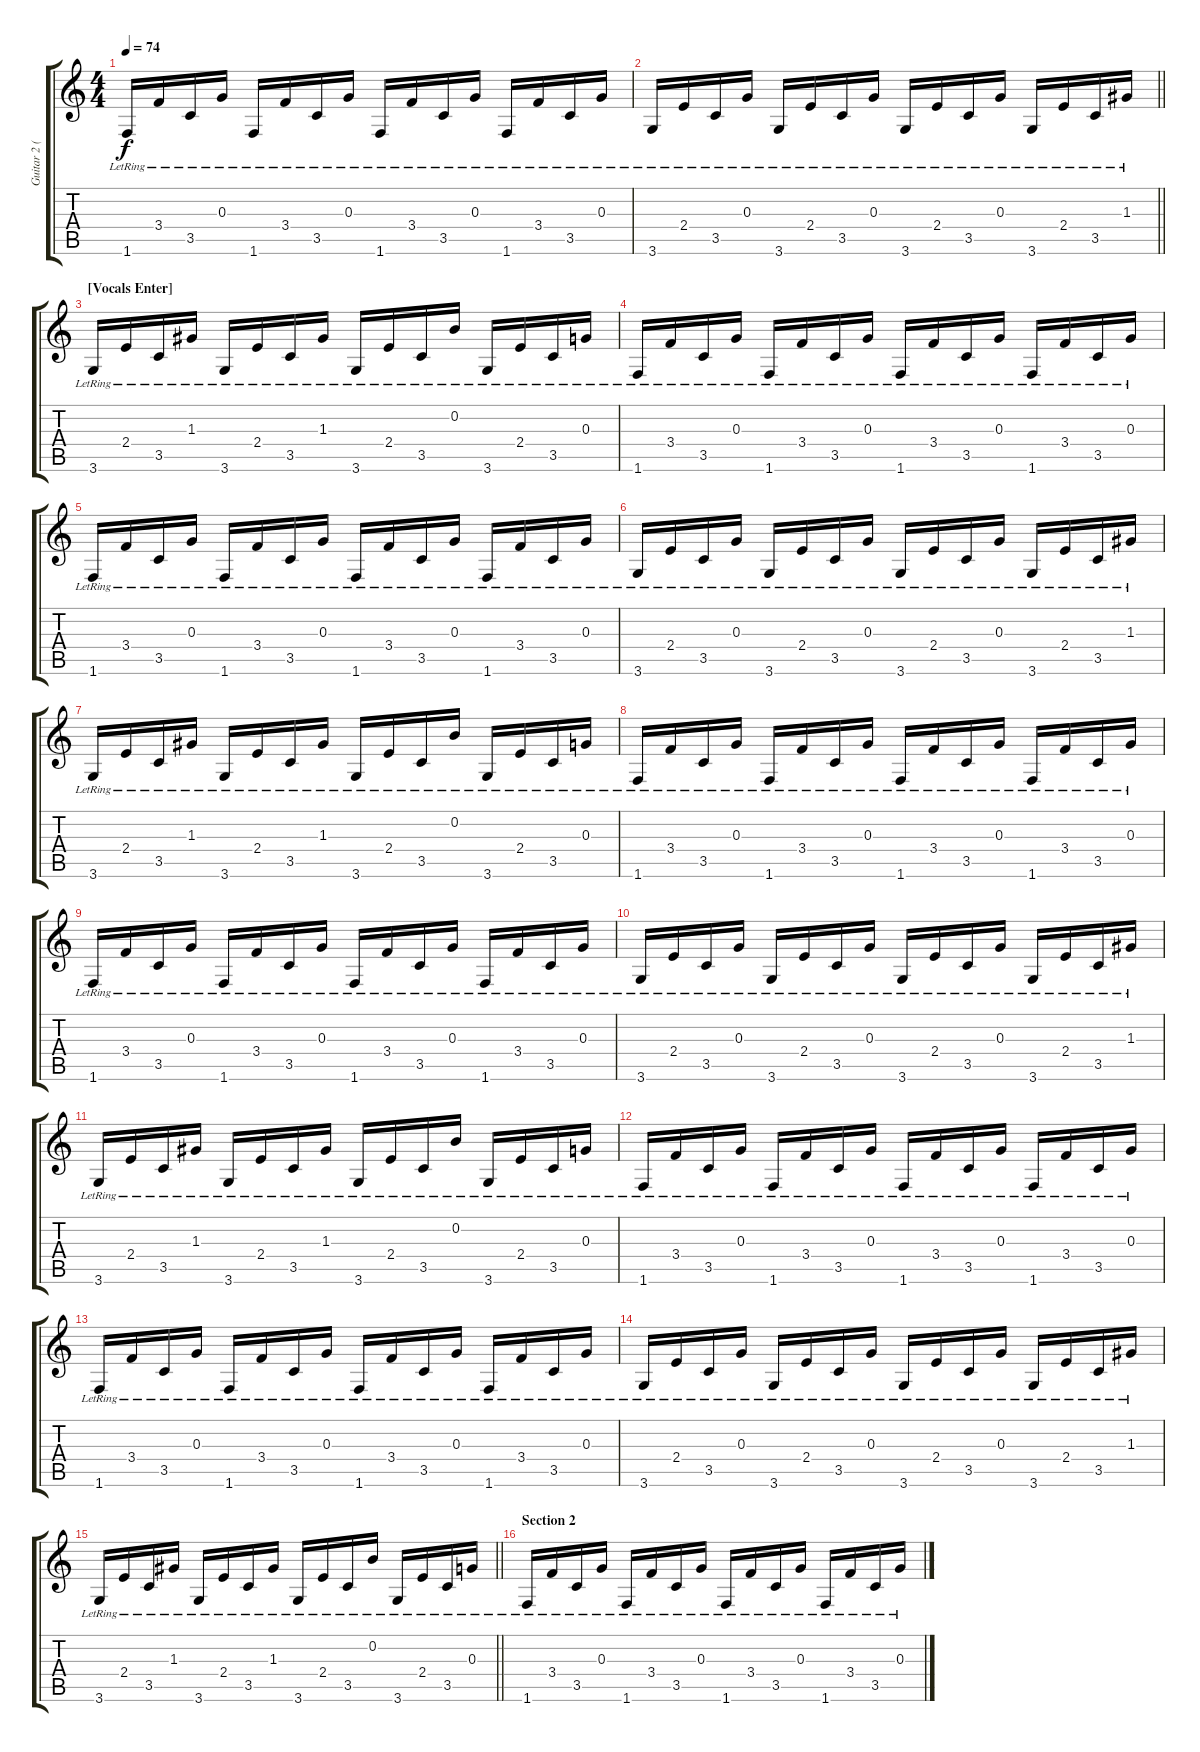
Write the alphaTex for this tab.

\track ("Guitar 2 (Acoustic, Fingerstyle)" "Guitar 2 (") {instrument acousticguitarsteel}
\staff {score tabs}
\tuning (E4 B3 G3 D3 A2 E2) {hide}
\ts (4 4)
\tempo 74
\clef g2
\ks c
1.6{lr}.16{dy f} 3.4{lr}.16 3.5{lr}.16 0.3{lr}.16 1.6{lr}.16 3.4{lr}.16 3.5{lr}.16 0.3{lr}.16 1.6{lr}.16 3.4{lr}.16 3.5{lr}.16 0.3{lr}.16 1.6{lr}.16 3.4{lr}.16 3.5{lr}.16 0.3{lr}.16 |
\barLineRight lightlight
3.6{lr}.16 2.4{lr}.16 3.5{lr}.16 0.3{lr}.16 3.6{lr}.16 2.4{lr}.16 3.5{lr}.16 0.3{lr}.16 3.6{lr}.16 2.4{lr}.16 3.5{lr}.16 0.3{lr}.16 3.6{lr}.16 2.4{lr}.16 3.5{lr}.16 1.3{lr}.16 |
\section ("" "[Vocals Enter]")
3.6{lr}.16 2.4{lr}.16 3.5{lr}.16 1.3{lr}.16 3.6{lr}.16 2.4{lr}.16 3.5{lr}.16 1.3{lr}.16 3.6{lr}.16 2.4{lr}.16 3.5{lr}.16 0.2{lr}.16 3.6{lr}.16 2.4{lr}.16 3.5{lr}.16 0.3{lr}.16 |
1.6{lr}.16 3.4{lr}.16 3.5{lr}.16 0.3{lr}.16 1.6{lr}.16 3.4{lr}.16 3.5{lr}.16 0.3{lr}.16 1.6{lr}.16 3.4{lr}.16 3.5{lr}.16 0.3{lr}.16 1.6{lr}.16 3.4{lr}.16 3.5{lr}.16 0.3{lr}.16 |
1.6{lr}.16 3.4{lr}.16 3.5{lr}.16 0.3{lr}.16 1.6{lr}.16 3.4{lr}.16 3.5{lr}.16 0.3{lr}.16 1.6{lr}.16 3.4{lr}.16 3.5{lr}.16 0.3{lr}.16 1.6{lr}.16 3.4{lr}.16 3.5{lr}.16 0.3{lr}.16 |
3.6{lr}.16 2.4{lr}.16 3.5{lr}.16 0.3{lr}.16 3.6{lr}.16 2.4{lr}.16 3.5{lr}.16 0.3{lr}.16 3.6{lr}.16 2.4{lr}.16 3.5{lr}.16 0.3{lr}.16 3.6{lr}.16 2.4{lr}.16 3.5{lr}.16 1.3{lr}.16 |
3.6{lr}.16 2.4{lr}.16 3.5{lr}.16 1.3{lr}.16 3.6{lr}.16 2.4{lr}.16 3.5{lr}.16 1.3{lr}.16 3.6{lr}.16 2.4{lr}.16 3.5{lr}.16 0.2{lr}.16 3.6{lr}.16 2.4{lr}.16 3.5{lr}.16 0.3{lr}.16 |
1.6{lr}.16 3.4{lr}.16 3.5{lr}.16 0.3{lr}.16 1.6{lr}.16 3.4{lr}.16 3.5{lr}.16 0.3{lr}.16 1.6{lr}.16 3.4{lr}.16 3.5{lr}.16 0.3{lr}.16 1.6{lr}.16 3.4{lr}.16 3.5{lr}.16 0.3{lr}.16 |
1.6{lr}.16 3.4{lr}.16 3.5{lr}.16 0.3{lr}.16 1.6{lr}.16 3.4{lr}.16 3.5{lr}.16 0.3{lr}.16 1.6{lr}.16 3.4{lr}.16 3.5{lr}.16 0.3{lr}.16 1.6{lr}.16 3.4{lr}.16 3.5{lr}.16 0.3{lr}.16 |
3.6{lr}.16 2.4{lr}.16 3.5{lr}.16 0.3{lr}.16 3.6{lr}.16 2.4{lr}.16 3.5{lr}.16 0.3{lr}.16 3.6{lr}.16 2.4{lr}.16 3.5{lr}.16 0.3{lr}.16 3.6{lr}.16 2.4{lr}.16 3.5{lr}.16 1.3{lr}.16 |
3.6{lr}.16 2.4{lr}.16 3.5{lr}.16 1.3{lr}.16 3.6{lr}.16 2.4{lr}.16 3.5{lr}.16 1.3{lr}.16 3.6{lr}.16 2.4{lr}.16 3.5{lr}.16 0.2{lr}.16 3.6{lr}.16 2.4{lr}.16 3.5{lr}.16 0.3{lr}.16 |
1.6{lr}.16 3.4{lr}.16 3.5{lr}.16 0.3{lr}.16 1.6{lr}.16 3.4{lr}.16 3.5{lr}.16 0.3{lr}.16 1.6{lr}.16 3.4{lr}.16 3.5{lr}.16 0.3{lr}.16 1.6{lr}.16 3.4{lr}.16 3.5{lr}.16 0.3{lr}.16 |
1.6{lr}.16 3.4{lr}.16 3.5{lr}.16 0.3{lr}.16 1.6{lr}.16 3.4{lr}.16 3.5{lr}.16 0.3{lr}.16 1.6{lr}.16 3.4{lr}.16 3.5{lr}.16 0.3{lr}.16 1.6{lr}.16 3.4{lr}.16 3.5{lr}.16 0.3{lr}.16 |
3.6{lr}.16 2.4{lr}.16 3.5{lr}.16 0.3{lr}.16 3.6{lr}.16 2.4{lr}.16 3.5{lr}.16 0.3{lr}.16 3.6{lr}.16 2.4{lr}.16 3.5{lr}.16 0.3{lr}.16 3.6{lr}.16 2.4{lr}.16 3.5{lr}.16 1.3{lr}.16 |
\barLineRight lightlight
3.6{lr}.16 2.4{lr}.16 3.5{lr}.16 1.3{lr}.16 3.6{lr}.16 2.4{lr}.16 3.5{lr}.16 1.3{lr}.16 3.6{lr}.16 2.4{lr}.16 3.5{lr}.16 0.2{lr}.16 3.6{lr}.16 2.4{lr}.16 3.5{lr}.16 0.3{lr}.16 |
\section ("" "Section 2")
1.6{lr}.16 3.4{lr}.16 3.5{lr}.16 0.3{lr}.16 1.6{lr}.16 3.4{lr}.16 3.5{lr}.16 0.3{lr}.16 1.6{lr}.16 3.4{lr}.16 3.5{lr}.16 0.3{lr}.16 1.6{lr}.16 3.4{lr}.16 3.5{lr}.16 0.3{lr}.16
